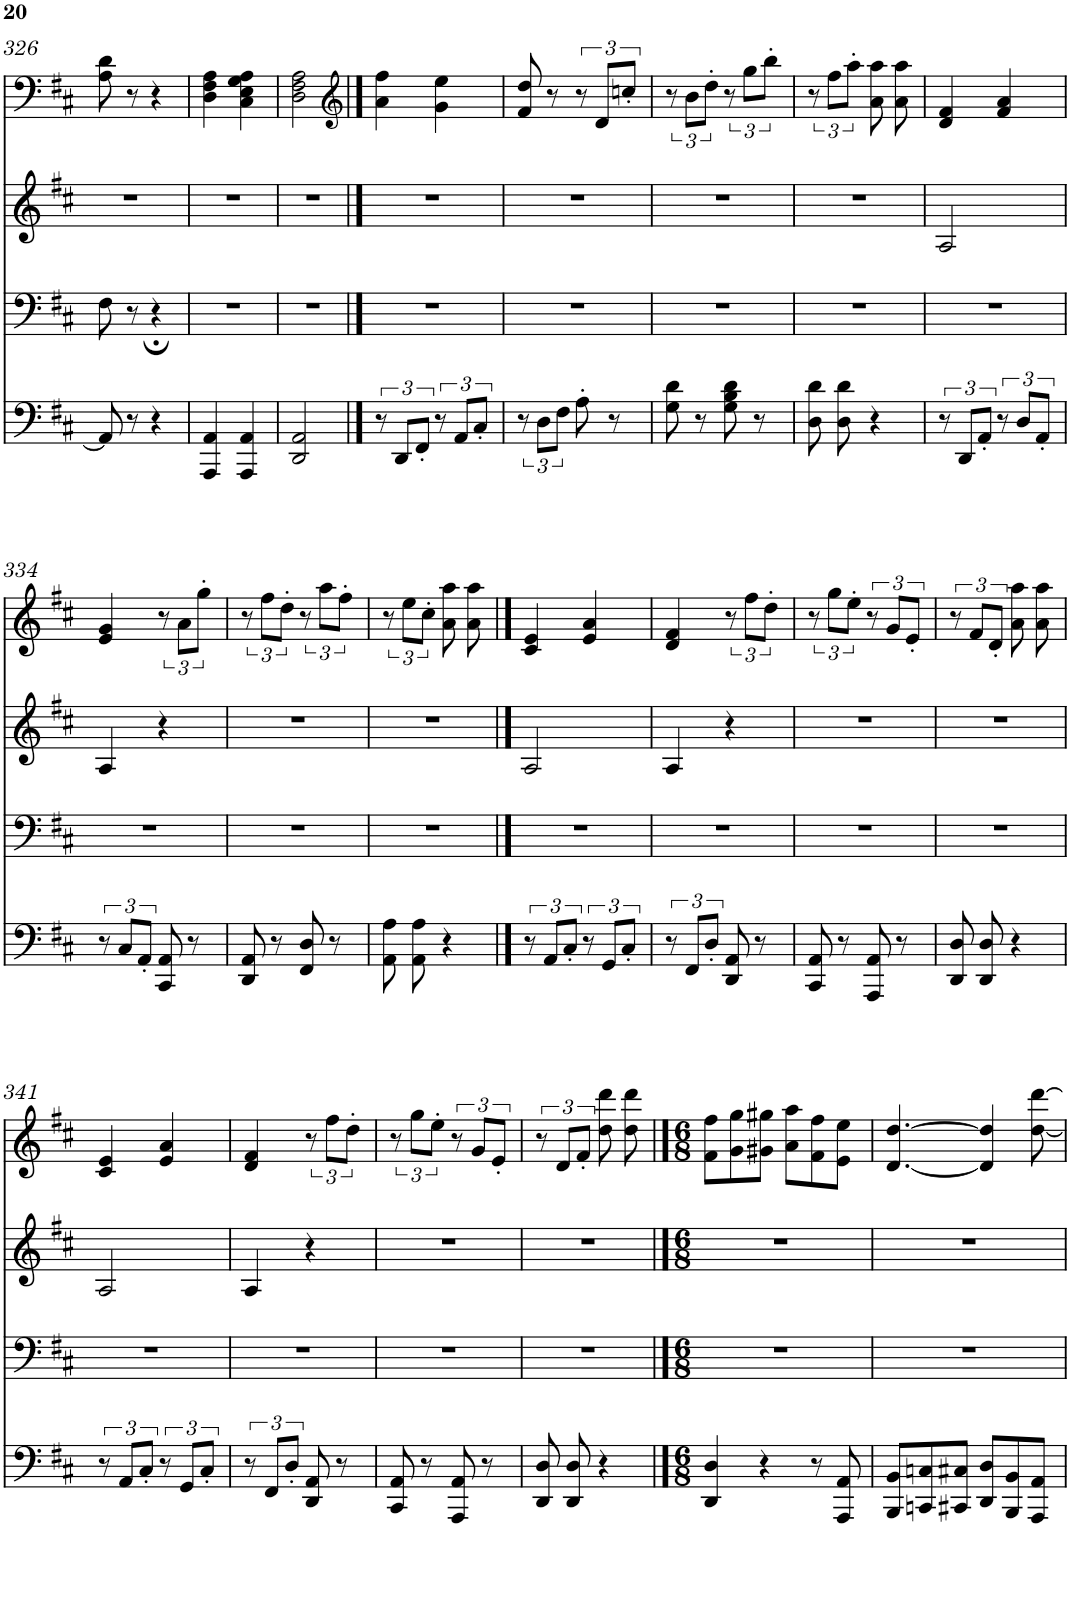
**kern	**kern	**kern	**kern
*part4	*part3	*part2	*part1
*staff4	*staff3	*staff2	*staff1
*I"None	*I"None	*I"None	*I"None
!!LO:PB:g=z
*clefF4	*clefF4	*clefG2	*clefF4
*k[f#c#]	*k[f#c#]	*k[f#c#]	*k[f#c#]
*M2/4	*M2/4	*M2/4	*M2/4
=326	=326	=326	=326
8AA/]	8F#\	2r	8A\ 8d\
8r	8r	.	8r
4r	4r;	.	4r
=327	=327	=327	=327
4AAA/ 4AA/	2r	2r	4D\ 4F#\ 4A\
4AAA/ 4AA/	.	.	4C#\ 4E\ 4G\ 4A\
=328	=328	=328	=328
2DD/ 2AA/	2r	2r	2D\ 2F#\ 2A\
==329	==329	==329	==329
*	*	*	*clefG2
12r	2r	2r	4a\ 4ff#\
12DD/L	.	.	.
12FF#'/J	.	.	.
12r	.	.	4g\ 4ee\
12AA/L	.	.	.
12C#'/J	.	.	.
=330	=330	=330	=330
12r	2r	2r	8f#/ 8dd/
12D\L	.	.	.
.	.	.	8r
12F#\J	.	.	.
8A'\	.	.	12r
.	.	.	12d/L
8r	.	.	.
.	.	.	12ccn'/J
=331	=331	=331	=331
8G\ 8d\	2r	2r	12r
.	.	.	12b\L
8r	.	.	.
.	.	.	12dd'\J
8G\ 8B\ 8d\	.	.	12r
.	.	.	12gg\L
8r	.	.	.
.	.	.	12bb'\J
=332	=332	=332	=332
8D\ 8d\	2r	2r	12r
.	.	.	12ff#\L
8D\ 8d\	.	.	.
.	.	.	12aa'\J
4r	.	.	8a\ 8aa\
.	.	.	8a\ 8aa\
=333	=333	=333	=333
12r	2r	2A/	4d/ 4f#/
12DD/L	.	.	.
12AA'/J	.	.	.
12r	.	.	4f#/ 4a/
12D/L	.	.	.
12AA'/J	.	.	.
!!LO:LB:g=z
=334	=334	=334	=334
12r	2r	4A/	4e/ 4g/
12C#/L	.	.	.
12AA'/J	.	.	.
8CC#/ 8AA/	.	4r	12r
.	.	.	12a\L
8r	.	.	.
.	.	.	12gg'\J
=335	=335	=335	=335
8DD/ 8AA/	2r	2r	12r
.	.	.	12ff#\L
8r	.	.	.
.	.	.	12dd'\J
8FF#/ 8D/	.	.	12r
.	.	.	12aa\L
8r	.	.	.
.	.	.	12ff#'\J
=336	=336	=336	=336
8AA\ 8A\	2r	2r	12r
.	.	.	12ee\L
8AA\ 8A\	.	.	.
.	.	.	12cc#'\J
4r	.	.	8a\ 8aa\
.	.	.	8a\ 8aa\
==337	==337	==337	==337
12r	2r	2A/	4c#/ 4e/
12AA/L	.	.	.
12C#'/J	.	.	.
12r	.	.	4e/ 4a/
12GG/L	.	.	.
12C#'/J	.	.	.
=338	=338	=338	=338
12r	2r	4A/	4d/ 4f#/
12FF#/L	.	.	.
12D'/J	.	.	.
8DD/ 8AA/	.	4r	12r
.	.	.	12ff#\L
8r	.	.	.
.	.	.	12dd'\J
=339	=339	=339	=339
8CC#/ 8AA/	2r	2r	12r
.	.	.	12gg\L
8r	.	.	.
.	.	.	12ee'\J
8AAA/ 8AA/	.	.	12r
.	.	.	12g/L
8r	.	.	.
.	.	.	12e'/J
=340	=340	=340	=340
8DD/ 8D/	2r	2r	12r
.	.	.	12f#/L
8DD/ 8D/	.	.	.
.	.	.	12d'/J
4r	.	.	8a\ 8aa\
.	.	.	8a\ 8aa\
!!LO:LB:g=z
=341	=341	=341	=341
12r	2r	2A/	4c#/ 4e/
12AA/L	.	.	.
12C#'/J	.	.	.
12r	.	.	4e/ 4a/
12GG/L	.	.	.
12C#'/J	.	.	.
=342	=342	=342	=342
12r	2r	4A/	4d/ 4f#/
12FF#/L	.	.	.
12D'/J	.	.	.
8DD/ 8AA/	.	4r	12r
.	.	.	12ff#\L
8r	.	.	.
.	.	.	12dd'\J
=343	=343	=343	=343
8CC#/ 8AA/	2r	2r	12r
.	.	.	12gg\L
8r	.	.	.
.	.	.	12ee'\J
8AAA/ 8AA/	.	.	12r
.	.	.	12g/L
8r	.	.	.
.	.	.	12e'/J
=344	=344	=344	=344
8DD/ 8D/	2r	2r	12r
.	.	.	12d/L
8DD/ 8D/	.	.	.
.	.	.	12f#'/J
4r	.	.	8dd\ 8ddd\
.	.	.	8dd\ 8ddd\
==345	==345	==345	==345
*M6/8	*M6/8	*M6/8	*M6/8
4DD/ 4D/	2.r	2.r	8f#\ 8ff#\L
.	.	.	8g\ 8gg\
4r	.	.	8g#X\ 8gg#X\J
.	.	.	8a\ 8aa\L
8r	.	.	8f#\ 8ff#\
8AAA/ 8AA/	.	.	8e\ 8ee\J
=346	=346	=346	=346
8BBB/ 8BB/L	2.r	2.r	[4.d/ [4.dd/
8CCn/ 8Cn/	.	.	.
8CC#X/ 8C#X/J	.	.	.
8DD/ 8D/L	.	.	4d/] 4dd/]
8BBB/ 8BB/	.	.	.
8AAA/ 8AA/J	.	.	[8dd\ [8ddd\
=	=	=	=
*-	*-	*-	*-
